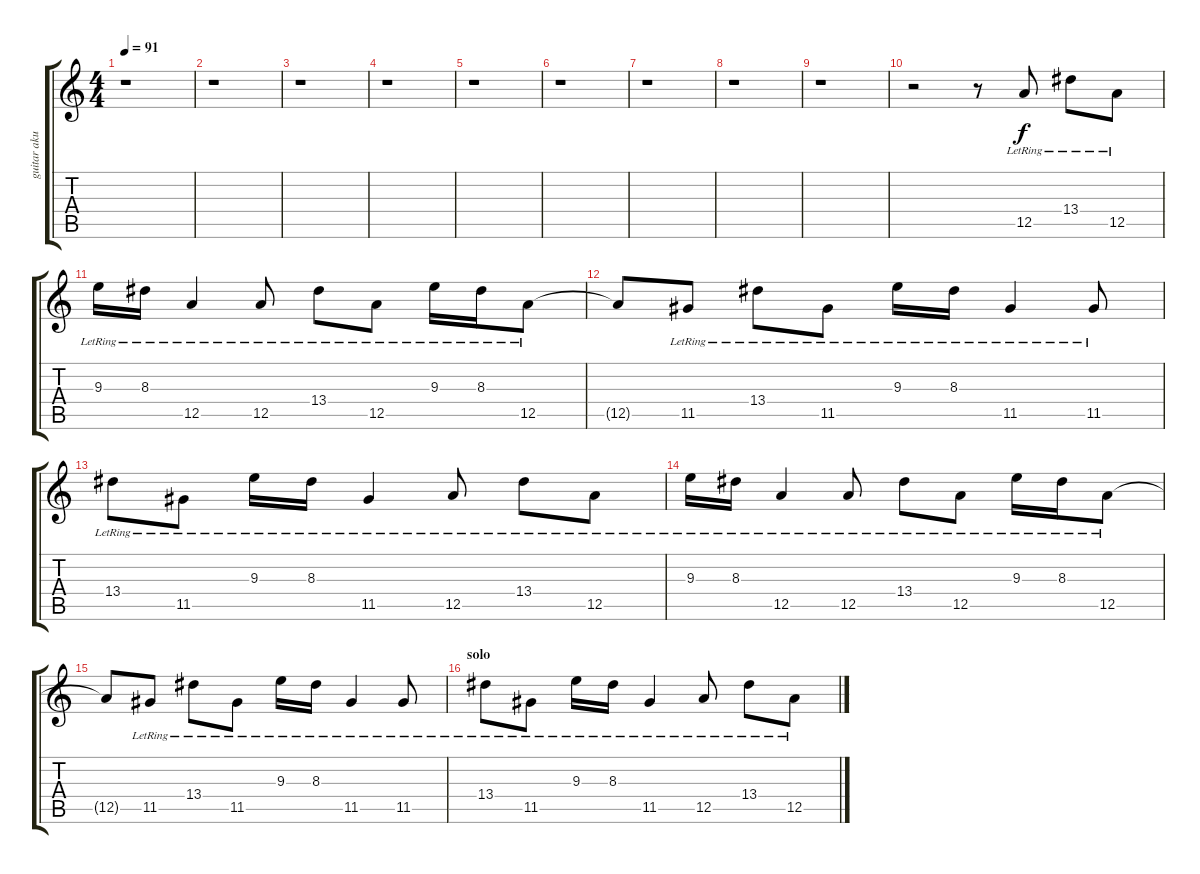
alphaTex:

\track ("guitar akustik" "guitar aku") {instrument acousticguitarsteel}
\staff {score tabs}
\tuning (E4 B3 G3 D3 A2 E2) {hide}
\ts (4 4)
\tempo 91
\clef g2
\ks c
r.1{dy f} |
r.1 |
r.1 |
r.1 |
r.1 |
r.1 |
r.1 |
r.1 |
r.1 |
r.2 r.8 12.5{lr}.8 13.4{lr}.8 12.5{lr}.8 |
9.3{lr}.16 8.3{lr}.16 12.5{lr}.4 12.5{lr}.8 13.4{lr}.8 12.5{lr}.8 9.3{lr}.16 8.3{lr}.16 12.5{lr}.8 |
12.5{t}.8 11.5{lr}.8 13.4{lr}.8 11.5{lr}.8 9.3{lr}.16 8.3{lr}.16 11.5{lr}.4 11.5{lr}.8 |
13.4{lr}.8 11.5{lr}.8 9.3{lr}.16 8.3{lr}.16 11.5{lr}.4 12.5{lr}.8 13.4{lr}.8 12.5{lr}.8 |
9.3{lr}.16 8.3{lr}.16 12.5{lr}.4 12.5{lr}.8 13.4{lr}.8 12.5{lr}.8 9.3{lr}.16 8.3{lr}.16 12.5{lr}.8 |
12.5{t}.8 11.5{lr}.8 13.4{lr}.8 11.5{lr}.8 9.3{lr}.16 8.3{lr}.16 11.5{lr}.4 11.5{lr}.8 |
\section ("" "solo")
13.4{lr}.8 11.5{lr}.8 9.3{lr}.16 8.3{lr}.16 11.5{lr}.4 12.5{lr}.8 13.4{lr}.8 12.5{lr}.8
